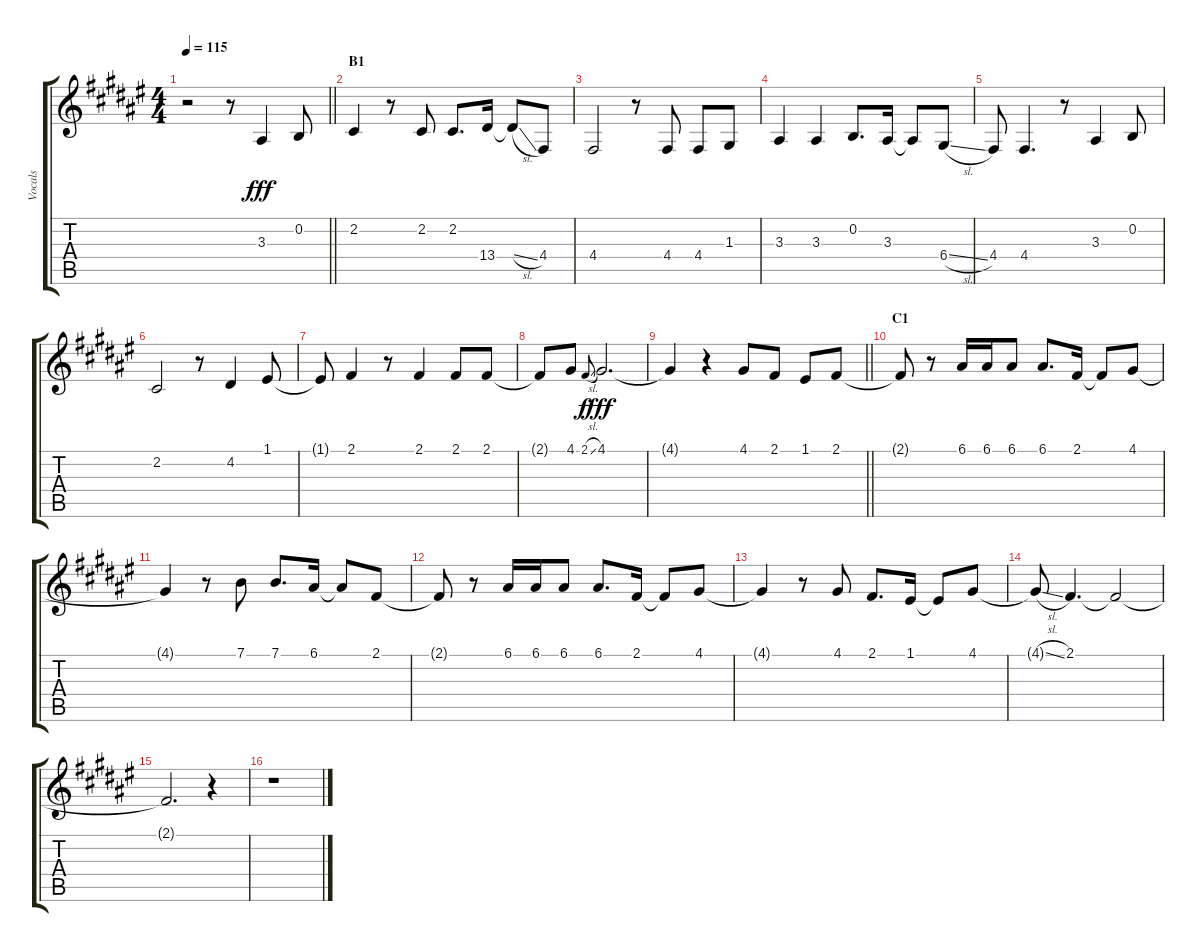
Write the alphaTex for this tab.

\track ("Vocals" "Vocals") {instrument voiceoohs}
\staff {score tabs}
\tuning (E4 B3 G3 D3 A2 E2) {hide}
\ts (4 4)
\tempo 115
\clef g2
\barLineRight lightlight
\ks f#
r.2{dy fff} r.8 3.3.4 0.2.8 |
\section ("" "B1")
2.2.4 r.8 2.2.8 2.2.8{d} 13.4.16 13.4{sl t}.8 4.4.8 |
4.4.2 r.8 4.4.8 4.4.8 1.3.8 |
3.3.4 3.3.4 0.2.8{d} 3.3.16 3.3{t}.8 6.4{sl}.8 |
4.4.8 4.4.4{d} r.8 3.3.4 0.2.8 |
2.2.2 r.8 4.2.4 1.1.8 |
1.1{t}.8 2.1.4 r.8 2.1.4 2.1.8 2.1.8 |
2.1{t}.8 4.1.8 2.1{sl}.8{gr onbeat dy f} 4.1.2{d dy fff} |
\barLineRight lightlight
4.1{t}.4 r.4 4.1.8 2.1.8 1.1.8 2.1.8 |
\section ("" "C1")
2.1{t}.8 r.8 6.1.16 6.1.16 6.1.8 6.1.8{d} 2.1.16 2.1{t}.8 4.1.8 |
4.1{t}.4 r.8 7.1.8 7.1.8{d} 6.1.16 6.1{t}.8 2.1.8 |
2.1{t}.8 r.8 6.1.16 6.1.16 6.1.8 6.1.8{d} 2.1.16 2.1{t}.8 4.1.8 |
4.1{t}.4 r.8 4.1.8 2.1.8{d} 1.1.16 1.1{t}.8 4.1.8 |
4.1{sl t}.8 2.1.4{d} 2.1{t}.2 |
2.1{t}.2{d} r.4 |
r.1
